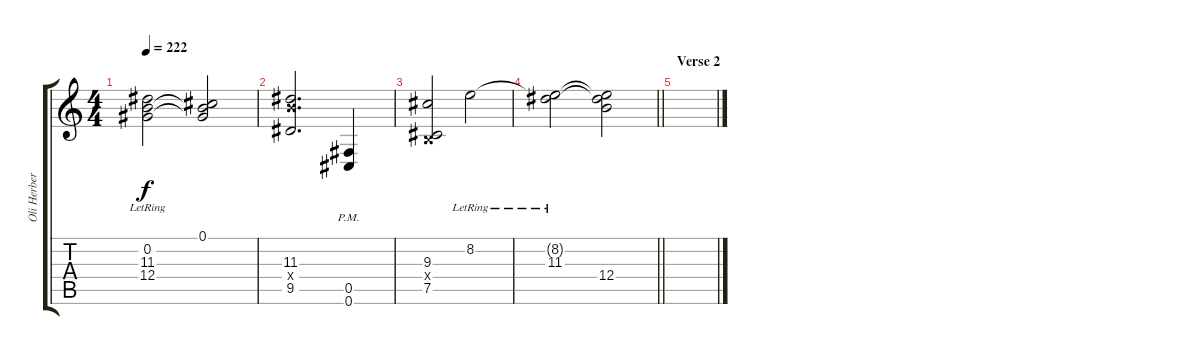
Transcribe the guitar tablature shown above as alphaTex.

\track ("Oli Herbert (Extra Guitar)" "Oli Herber") {instrument distortionguitar}
\staff {score tabs}
\tuning (Db4 Ab3 E3 B2 Gb2 Db2) {hide}
\ts (4 4)
\tempo 222
\clef g2
\ks c
(0.2{lr} 11.3{t} 12.4{t}).2{dy f} (0.1 0.2{t} 12.4{t}).2 |
(11.3 12.4{x} 9.5).2{d} (0.5{pm} 0.6{pm}).4 |
(9.3 0.4{x} 7.5).2 8.2{lr}.2 |
\barLineRight lightlight
(8.2{t} 11.3{lr}).2 (8.2{t} 11.3{t} 12.4).2 |
\section ("" "Verse 2")
